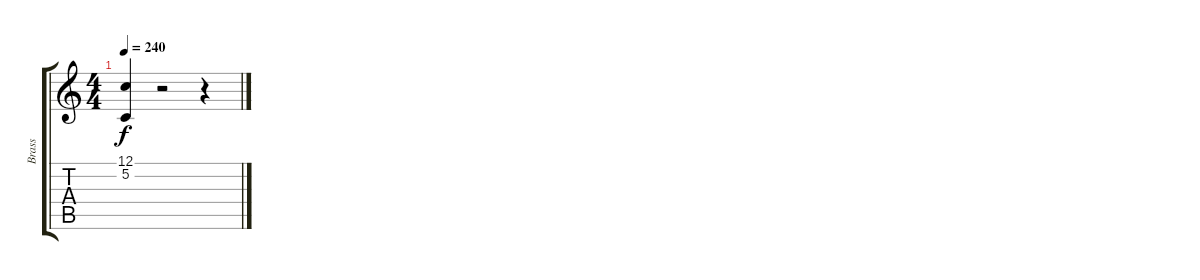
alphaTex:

\track ("Brass" "Brass") {instrument brasssection}
\staff {score tabs}
\tuning (C4 G3 Eb3 Bb2 F2 C2) {hide}
\ts (4 4)
\tempo 240
\clef g2
\ks c
(12.1 5.2).4{dy f} r.2 r.4
